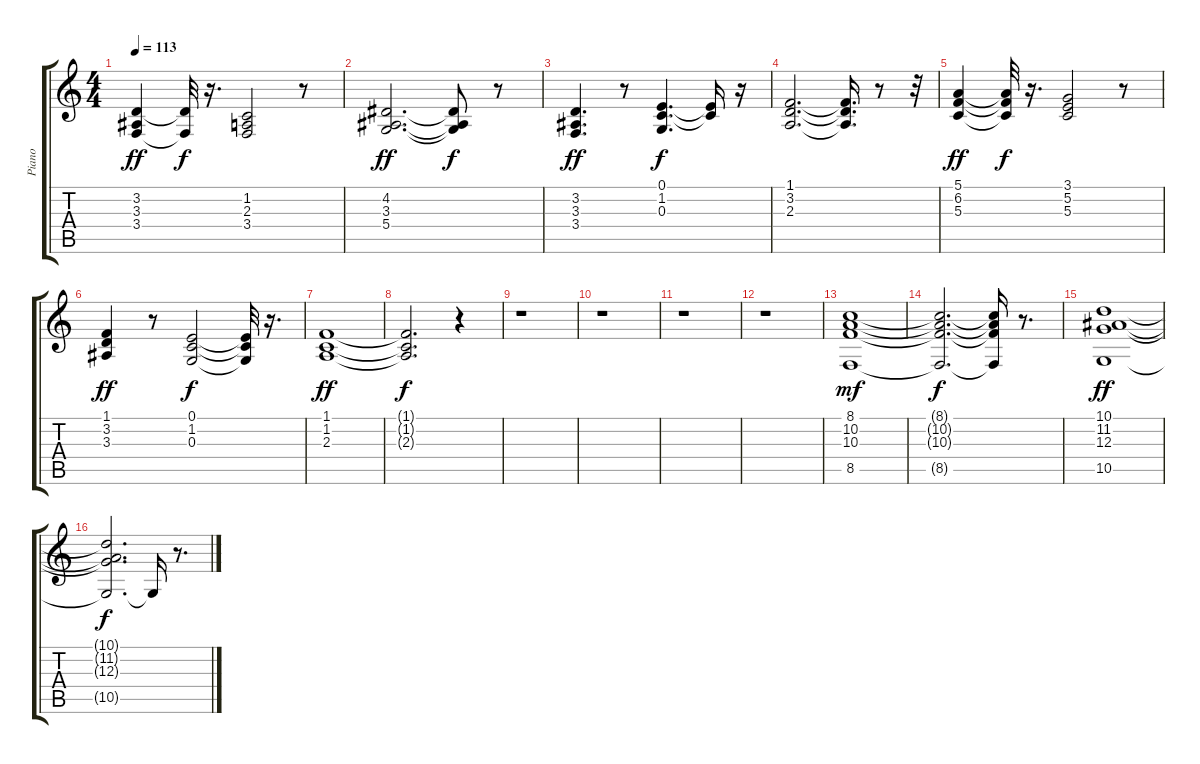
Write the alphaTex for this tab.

\track ("Piano" "Piano") {instrument honkytonkpiano}
\staff {score tabs}
\tuning (E4 B3 G3 D3 A2 E2) {hide}
\ts (4 4)
\tempo 113
\clef g2
\ks c
(3.2 3.3 3.4).4{dy ff} (3.2{t} 3.4{t}).32{dy f} r.16{d} (1.2 2.3 3.4).2 r.8 |
(4.2 3.3 5.4).2{d dy ff} (4.2{t} 3.3{t} 5.4{t}).8{dy f} r.8 |
(3.2 3.3 3.4).4{d dy ff} r.8 (0.1 1.2 0.3).4{d dy f} (0.1{t} 1.2{t}).16 r.16 |
(1.1 3.2 2.3).2{d} (1.1{t} 3.2{t} 2.3{t}).16{d} r.8 r.32 |
(5.1 6.2 5.3).4{dy ff} (5.1{t} 6.2{t} 5.3{t}).32{dy f} r.16{d} (3.1 5.2 5.3).2 r.8 |
(1.1 3.2 3.3).4{dy ff} r.8 (0.1 1.2 0.3).2{dy f} (0.1{t} 1.2{t} 0.3{t}).32 r.16{d} |
(1.1 1.2 2.3).1{dy ff} |
(1.1{t} 1.2{t} 2.3{t}).2{d dy f} r.4 |
r.1 |
r.1 |
r.1 |
r.1 |
(8.1 10.2 10.3 8.5).1{dy mf} |
(8.1{t} 10.2{t} 10.3{t} 8.5{t}).2{d dy f} (8.1{t} 10.2{t} 10.3{t} 8.5{t}).16 r.8{d} |
(10.1 11.2 12.3 10.5).1{dy ff} |
(10.1{t} 11.2{t} 12.3{t} 10.5{t}).2{d dy f} 10.5{t}.16 r.8{d}
